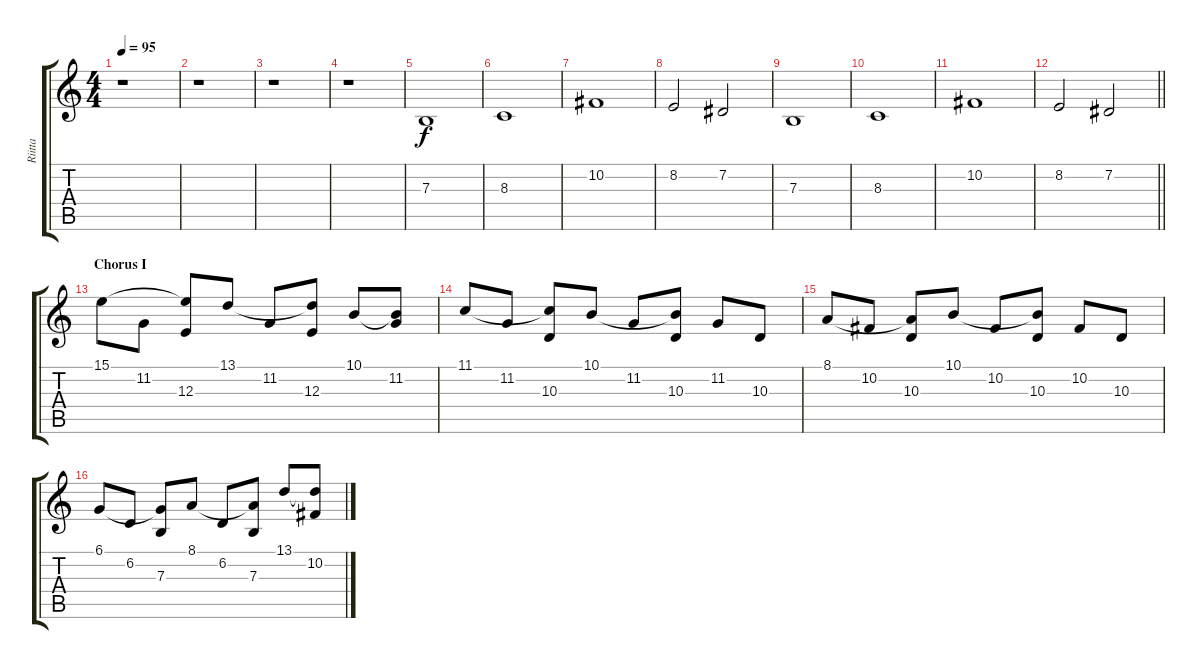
\track ("Riitta" "Riitta") {instrument synthstrings1}
\staff {score tabs}
\tuning (Db4 Ab3 E3 B2 Gb2 B1) {hide}
\ts (4 4)
\tempo 95
\clef g2
\ks c
r.1{dy f} |
r.1 |
r.1 |
r.1 |
7.3.1 |
8.3.1 |
10.2.1 |
8.2.2 7.2.2 |
7.3.1 |
8.3.1 |
10.2.1 |
\barLineRight lightlight
8.2.2 7.2.2 |
\section ("" "Chorus I")
15.1.8 11.2.8 (15.1{t} 12.3).8 13.1.8 11.2.8 (13.1{t} 12.3).8 10.1.8 (10.1{t} 11.2).8 |
11.1.8 11.2.8 (11.1{t} 10.3).8 10.1.8 11.2.8 (10.1{t} 10.3).8 11.2.8 10.3.8 |
8.1.8 10.2.8 (8.1{t} 10.3).8 10.1.8 10.2.8 (10.1{t} 10.3).8 10.2.8 10.3.8 |
6.1.8 6.2.8 (6.1{t} 7.3).8 8.1.8 6.2.8 (8.1{t} 7.3).8 13.1.8 (13.1{t} 10.2).8
